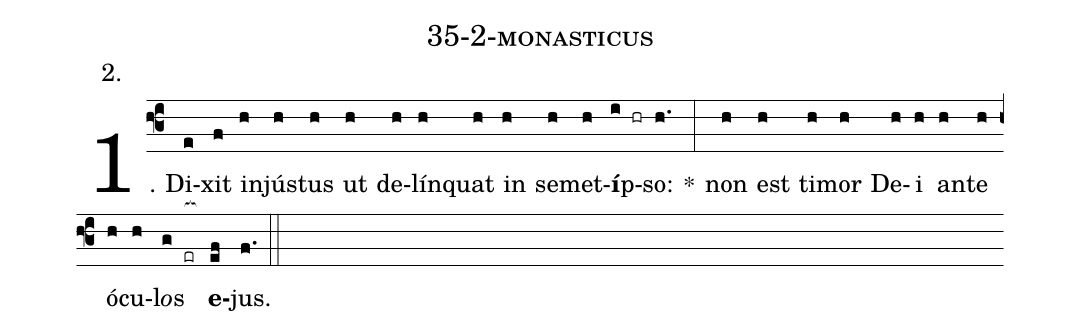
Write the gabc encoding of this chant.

name: 35-2-monasticus;
annotation: 2.;
%%
(f3)1. Di(e)xit(f) in(h)jús(h)tus(h) ut(h) de(h)lín(h)quat(h) in(h) se(h)met(h)<b>í</b>p(i hr)so:(h.) *(:) non(h) est(h) ti(h)mor(h) De(h)i(h) an(h)te(h) ó(h)cu(h)l<i>o</i>s(g er[ocb:1{]) <b>e</b>(ef[ocb:0}])jus.(f.) (::)
